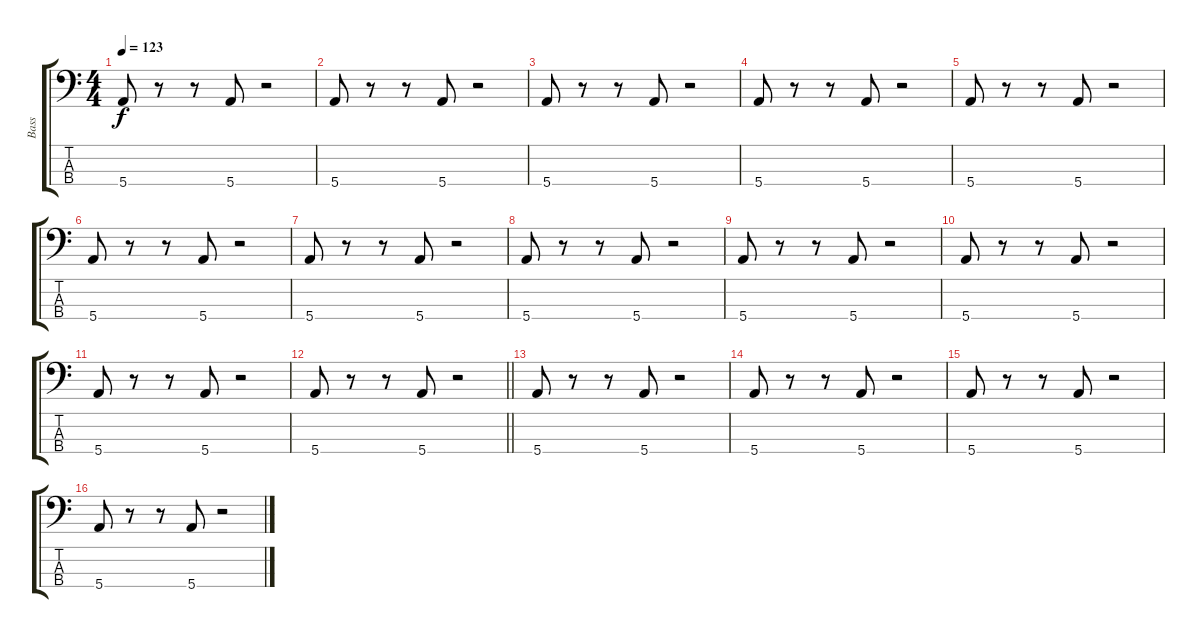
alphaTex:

\track ("Bass" "Bass") {instrument synthbass2}
\staff {score tabs}
\tuning (G2 D2 A1 E1) {hide}
\ts (4 4)
\tempo 123
\clef f4
\ks c
5.4.8{dy f} r.8 r.8 5.4.8 r.2 |
5.4.8 r.8 r.8 5.4.8 r.2 |
5.4.8 r.8 r.8 5.4.8 r.2 |
5.4.8 r.8 r.8 5.4.8 r.2 |
5.4.8 r.8 r.8 5.4.8 r.2 |
5.4.8 r.8 r.8 5.4.8 r.2 |
5.4.8 r.8 r.8 5.4.8 r.2 |
5.4.8 r.8 r.8 5.4.8 r.2 |
5.4.8 r.8 r.8 5.4.8 r.2 |
5.4.8 r.8 r.8 5.4.8 r.2 |
5.4.8 r.8 r.8 5.4.8 r.2 |
\barLineRight lightlight
5.4.8 r.8 r.8 5.4.8 r.2 |
5.4.8 r.8 r.8 5.4.8 r.2 |
5.4.8 r.8 r.8 5.4.8 r.2 |
5.4.8 r.8 r.8 5.4.8 r.2 |
5.4.8 r.8 r.8 5.4.8 r.2
